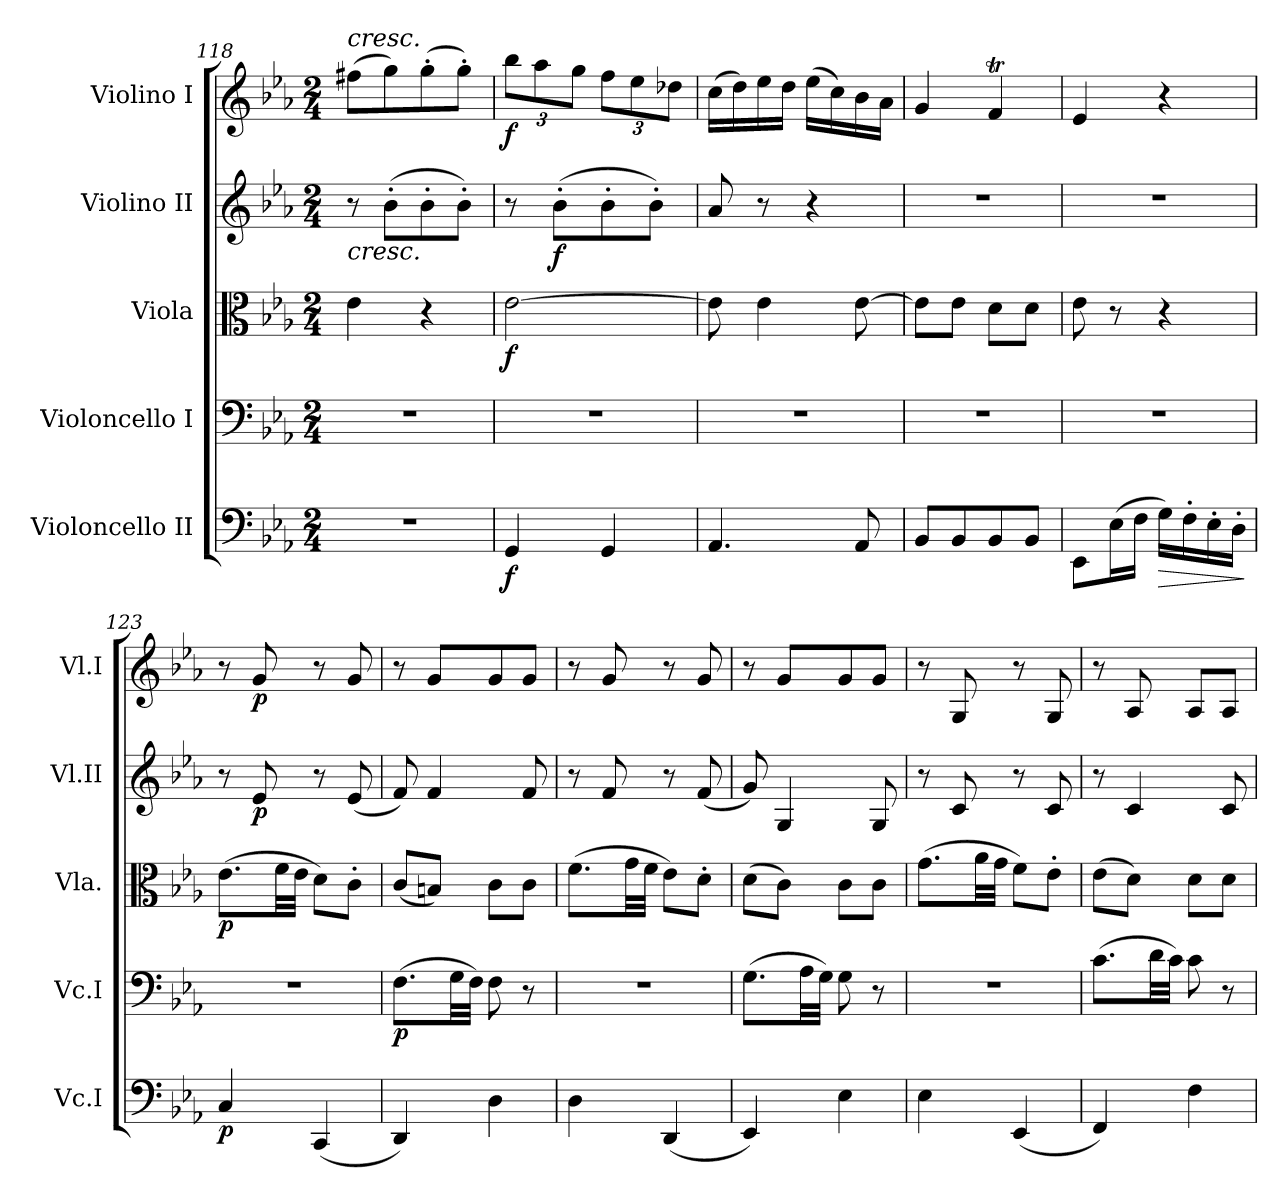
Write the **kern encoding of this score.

**kern	**dynam	**kern	**dynam	**kern	**dynam	**kern	**dynam	**kern	**dynam
*part5	*part5	*part4	*part4	*part3	*part3	*part2	*part2	*part1	*part1
*staff5	*staff5	*staff4	*staff4	*staff3	*staff3	*staff2	*staff2	*staff1	*staff1
*I"Violoncello II	*	*I"Violoncello I	*	*I"Viola	*	*I"Violino II	*	*I"Violino I	*
*I'Vc.I	*	*I'Vc.I	*	*I'Vla.	*	*I'Vl.II	*	*I'Vl.I	*
*clefF4	*	*clefF4	*	*clefC3	*	*clefG2	*	*clefG2	*
*k[b-e-a-]	*	*k[b-e-a-]	*	*k[b-e-a-]	*	*k[b-e-a-]	*	*k[b-e-a-]	*
*M2/4	*	*M2/4	*	*M2/4	*	*M2/4	*	*M2/4	*
=118	=118	=118	=118	=118	=118	=118	=118	=118	=118
!	!	!	!	!	!	!	!	!LO:TX:a:i:t=cresc.	!
!	!	!	!	!	!	!LO:TX:b:i:t=cresc.	!	!	!
2r	.	2r	.	4e-\	.	8r	.	(>8ff#X\L	.
.	.	.	.	.	.	(>8b-'\L	.	8gg\)	.
.	.	.	.	4r	.	8b-'\	.	(>8gg'\	.
.	.	.	.	.	.	8b-'\J)	.	8gg'\J)	.
=119	=119	=119	=119	=119	=119	=119	=119	=119	=119
*	*	*	*	*	*	*	*	*Xbrackettup	*
!	!LO:DY:b	!	!	!	!LO:DY:b	!	!	!	!LO:DY:b
4GG/	f	2r	.	[2e-\	f	8r	.	12bb-\L	f
.	.	.	.	.	.	.	.	12aa-\	.
!	!	!	!	!	!	!	!LO:DY:b	!	!
.	.	.	.	.	.	(>8b-'\L	f	.	.
.	.	.	.	.	.	.	.	12gg\J	.
4GG/	.	.	.	.	.	8b-'\	.	12ff\L	.
.	.	.	.	.	.	.	.	12ee-\	.
.	.	.	.	.	.	8b-'\J)	.	.	.
.	.	.	.	.	.	.	.	12dd-X\J	.
=120	=120	=120	=120	=120	=120	=120	=120	=120	=120
4.AA-/	.	2r	.	8e-\]	.	8a-/	.	(>16cc\LL	.
.	.	.	.	.	.	.	.	16dd\)	.
.	.	.	.	4e-\	.	8r	.	16ee-\	.
.	.	.	.	.	.	.	.	16dd\JJ	.
.	.	.	.	.	.	4r	.	(>16ee-\LL	.
.	.	.	.	.	.	.	.	16cc\)	.
8AA-/	.	.	.	[8e-\	.	.	.	16b-\	.
.	.	.	.	.	.	.	.	16a-\JJ	.
=121	=121	=121	=121	=121	=121	=121	=121	=121	=121
8BB-/L	.	2r	.	8e-\L]	.	2r	.	4g/	.
8BB-/	.	.	.	8e-\J	.	.	.	.	.
8BB-/	.	.	.	8d\L	.	.	.	4fT/	.
8BB-/J	.	.	.	8d\J	.	.	.	.	.
=122	=122	=122	=122	=122	=122	=122	=122	=122	=122
8EE-\L	.	2r	.	8e-\	.	2r	.	4e-/	.
(>16E-\L	.	.	.	8r	.	.	.	.	.
16F\JJ	.	.	.	.	.	.	.	.	.
!	!LO:HP:b	!	!	!	!	!	!	!	!
16G\LL)	>	.	.	4r	.	.	.	4r	.
16F'\	.	.	.	.	.	.	.	.	.
16E-'\	.	.	.	.	.	.	.	.	.
16D'\JJ	.	.	.	.	.	.	.	.	.
.	]	.	.	.	.	.	.	.	.
!!LO:PB:g=z
=123	=123	=123	=123	=123	=123	=123	=123	=123	=123
!	!LO:DY:b	!	!	!	!LO:DY:b	!	!	!	!
4C/	p	2r	.	(>8.e-\L	p	8r	.	8r	.
!	!	!	!	!	!	!	!LO:DY:b	!	!LO:DY:b
.	.	.	.	.	.	8e-/	p	8g/	p
.	.	.	.	32f\LL	.	.	.	.	.
.	.	.	.	32e-\JJJ	.	.	.	.	.
(<4CC/	.	.	.	8d\L)	.	8r	.	8r	.
.	.	.	.	8c'\J	.	(<8e-/	.	8g/	.
=124	=124	=124	=124	=124	=124	=124	=124	=124	=124
!	!	!	!LO:DY:b	!	!	!	!	!	!
4DD/)	.	(>8.F\L	p	(<8c/L	.	8f/)	.	8r	.
.	.	.	.	8Bn/J)	.	4f/	.	8g/L	.
.	.	32G\LL	.	.	.	.	.	.	.
.	.	32F\JJJ)	.	.	.	.	.	.	.
4D\	.	8F\	.	8c\L	.	.	.	8g/	.
.	.	8r	.	8c\J	.	8f/	.	8g/J	.
=125	=125	=125	=125	=125	=125	=125	=125	=125	=125
4D\	.	2r	.	(>8.f\L	.	8r	.	8r	.
.	.	.	.	.	.	8f/	.	8g/	.
.	.	.	.	32g\LL	.	.	.	.	.
.	.	.	.	32f\JJJ	.	.	.	.	.
(<4DD/	.	.	.	8e-\L)	.	8r	.	8r	.
.	.	.	.	8d'\J	.	(<8f/	.	8g/	.
=126	=126	=126	=126	=126	=126	=126	=126	=126	=126
4EE-/)	.	(>8.G\L	.	(>8d\L	.	8g/)	.	8r	.
.	.	.	.	8c\J)	.	4G/	.	8g/L	.
.	.	32A-\LL	.	.	.	.	.	.	.
.	.	32G\JJJ)	.	.	.	.	.	.	.
4E-\	.	8G\	.	8c\L	.	.	.	8g/	.
.	.	8r	.	8c\J	.	8G/	.	8g/J	.
=127	=127	=127	=127	=127	=127	=127	=127	=127	=127
4E-\	.	2r	.	(>8.g\L	.	8r	.	8r	.
.	.	.	.	.	.	8c/	.	8G/	.
.	.	.	.	32a-\LL	.	.	.	.	.
.	.	.	.	32g\JJJ	.	.	.	.	.
(<4EE-/	.	.	.	8f\L)	.	8r	.	8r	.
.	.	.	.	8e-'\J	.	8c/	.	8G/	.
=128	=128	=128	=128	=128	=128	=128	=128	=128	=128
4FF/)	.	(>8.c\L	.	(>8e-\L	.	8r	.	8r	.
.	.	.	.	8d\J)	.	4c/	.	8A-/	.
.	.	32d\LL	.	.	.	.	.	.	.
.	.	32c\JJJ)	.	.	.	.	.	.	.
4F\	.	8c\	.	8d\L	.	.	.	8A-/L	.
.	.	8r	.	8d\J	.	8c/	.	8A-/J	.
=	=	=	=	=	=	=	=	=	=
*-	*-	*-	*-	*-	*-	*-	*-	*-	*-
